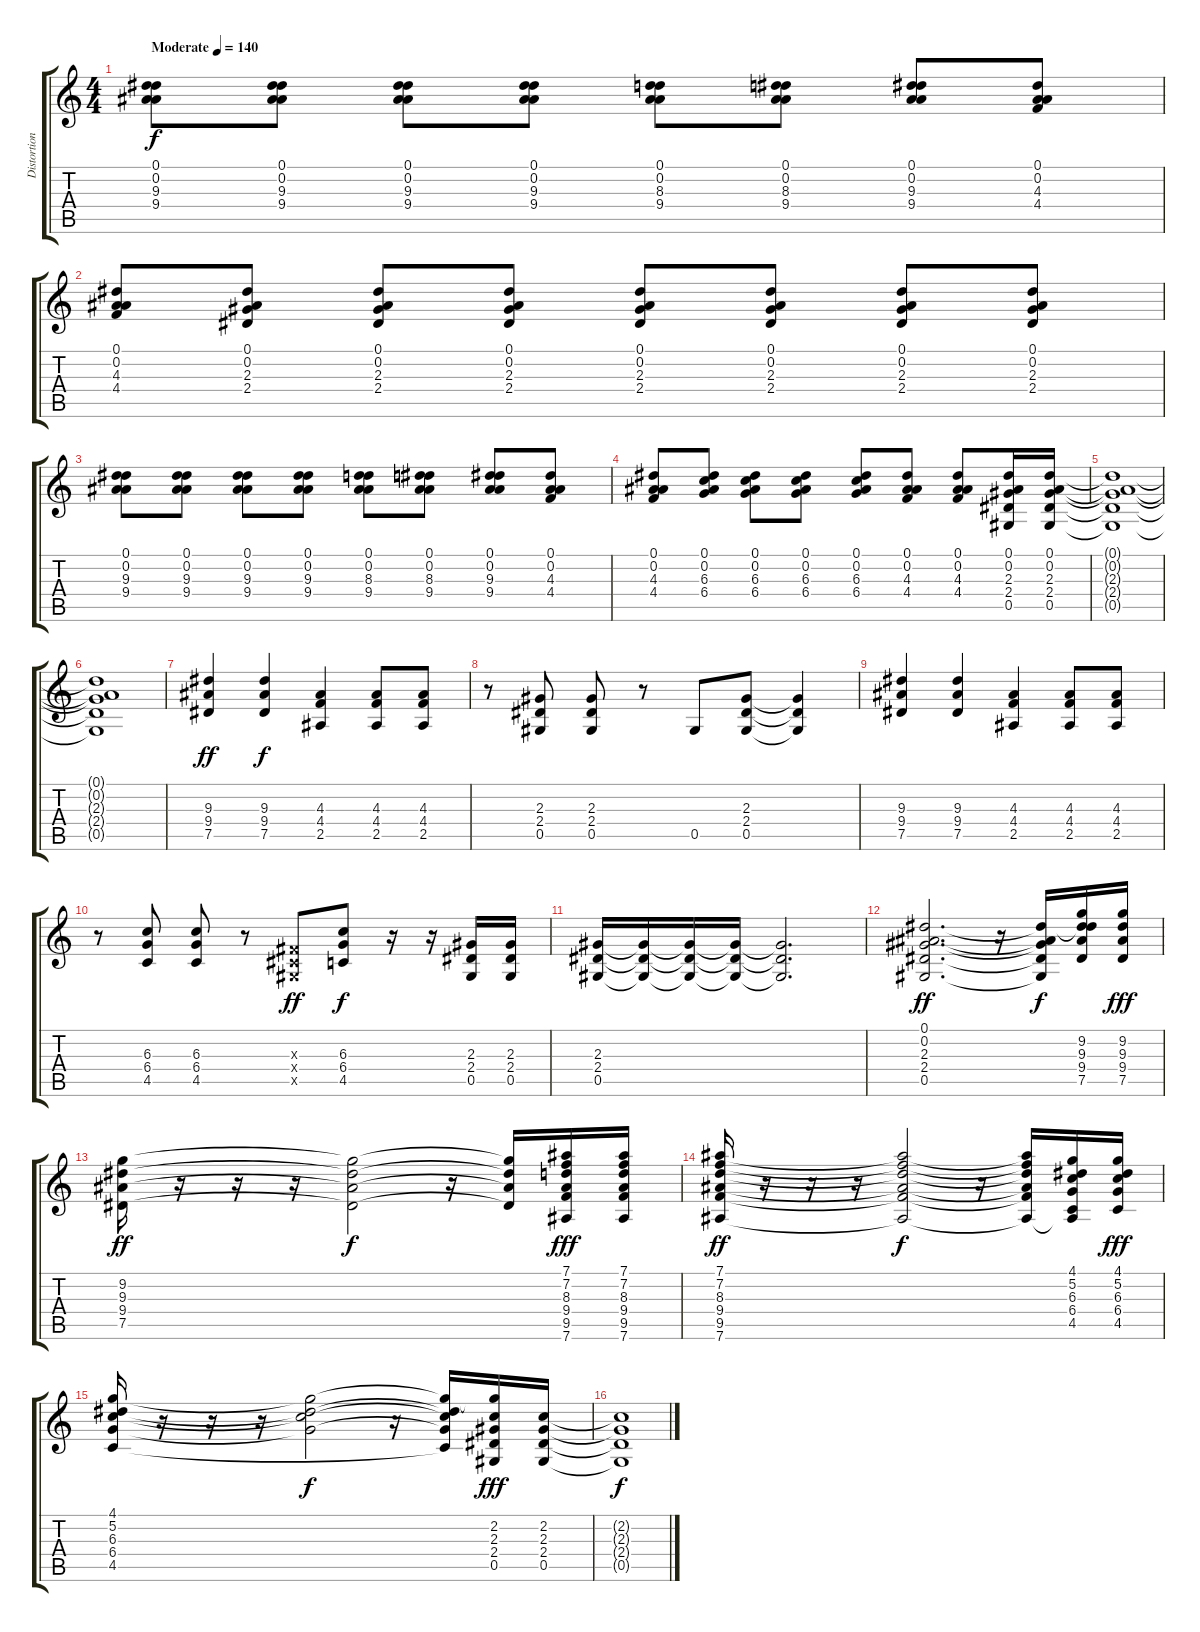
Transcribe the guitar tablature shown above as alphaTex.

\track ("Distortion Guitar" "Distortion") {instrument distortionguitar}
\staff {score tabs}
\tuning (Eb4 Bb3 Gb3 Db3 Ab2 Eb2) {hide}
\ts (4 4)
\tempo (140 "Moderate")
\clef g2
\ks c
(0.1 0.2 9.3 9.4).8{dy f instrument distortionguitar} (0.1 0.2 9.3 9.4).8 (0.1 0.2 9.3 9.4).8 (0.1 0.2 9.3 9.4).8 (0.1 0.2 8.3 9.4).8 (0.1 0.2 8.3 9.4).8 (0.1 0.2 9.3 9.4).8 (0.1 0.2 4.3 4.4).8 |
(0.1 0.2 4.3 4.4).8 (0.1 0.2 2.3 2.4).8 (0.1 0.2 2.3 2.4).8 (0.1 0.2 2.3 2.4).8 (0.1 0.2 2.3 2.4).8 (0.1 0.2 2.3 2.4).8 (0.1 0.2 2.3 2.4).8 (0.1 0.2 2.3 2.4).8 |
(0.1 0.2 9.3 9.4).8 (0.1 0.2 9.3 9.4).8 (0.1 0.2 9.3 9.4).8 (0.1 0.2 9.3 9.4).8 (0.1 0.2 8.3 9.4).8 (0.1 0.2 8.3 9.4).8 (0.1 0.2 9.3 9.4).8 (0.1 0.2 4.3 4.4).8 |
(0.1 0.2 4.3 4.4).8 (0.1 0.2 6.3 6.4).8 (0.1 0.2 6.3 6.4).8 (0.1 0.2 6.3 6.4).8 (0.1 0.2 6.3 6.4).8 (0.1 0.2 4.3 4.4).8 (0.1 0.2 4.3 4.4).8 (0.1 0.2 2.3 2.4 0.5).16 (0.1 0.2 2.3 2.4 0.5).16 |
(0.1{t} 0.2{t} 2.3{t} 2.4{t} 0.5{t}).1 |
(0.1{t} 0.2{t} 2.3{t} 2.4{t} 0.5{t}).1 |
(9.3 9.4 7.5).4{dy ff} (9.3 9.4 7.5).4{dy f} (4.3 4.4 2.5).4 (4.3 4.4 2.5).8 (4.3 4.4 2.5).8 |
r.8 (2.3 2.4 0.5).8 (2.3 2.4 0.5).8 r.8 0.5.8 (2.3 2.4 0.5).8 (2.3{t} 2.4{t} 0.5{t}).4 |
(9.3 9.4 7.5).4 (9.3 9.4 7.5).4 (4.3 4.4 2.5).4 (4.3 4.4 2.5).8 (4.3 4.4 2.5).8 |
r.8 (6.3 6.4 4.5).8 (6.3 6.4 4.5).8 r.8 (0.3{x} 0.4{x} 0.5{x}).8{dy ff} (6.3 6.4 4.5).8{dy f} r.16 r.16 (2.3 2.4 0.5).16 (2.3 2.4 0.5).16 |
(2.3 2.4 0.5).16 (2.3{t} 2.4{t} 0.5{t}).16 (2.3{t} 2.4{t} 0.5{t}).16 (2.3{t} 2.4{t} 0.5{t}).16 (2.3{t} 2.4{t} 0.5{t}).2{d} |
(0.1 0.2 2.3 2.4 0.5).2{d dy ff} r.16 (0.1{t} 0.2{t} 2.3{t} 2.4{t} 0.5{t}).16{dy f} (0.1{t} 9.2 9.3 9.4 7.5).16 (9.2 9.3 9.4 7.5).16{dy fff} |
(9.2 9.3 9.4 7.5).16{dy ff} r.16 r.16 r.16 (9.2{t} 9.3{t} 9.4{t} 7.5{t}).2{dy f} r.16 (9.2{t} 9.3{t} 9.4{t} 7.5{t}).16 (7.1 7.2 8.3 9.4 9.5 7.6).16{dy fff} (7.1 7.2 8.3 9.4 9.5 7.6).16 |
(7.1 7.2 8.3 9.4 9.5 7.6).16{dy ff} r.16 r.16 r.16 (7.1{t} 7.2{t} 8.3{t} 9.4{t} 9.5{t} 7.6{t}).2{dy f} r.16 (7.1{t} 7.2{t} 8.3{t} 9.4{t} 9.5{t} 7.6{t}).16 (4.1 5.2 6.3 6.4 4.5 7.6{t}).16 (4.1 5.2 6.3 6.4 4.5).16{dy fff} |
(4.1 5.2 6.3 6.4 4.5).16 r.16 r.16 r.16 (4.1{t} 5.2{t} 6.3{t} 6.4{t}).2{dy f} r.16 (4.1{t} 5.2{t} 6.3{t} 6.4{t} 4.5{t}).16 (4.1{t} 2.2 2.3 2.4 0.5).16{dy fff} (2.2 2.3 2.4 0.5).16 |
(2.2{t} 2.3{t} 2.4{t} 0.5{t}).1{dy f}
